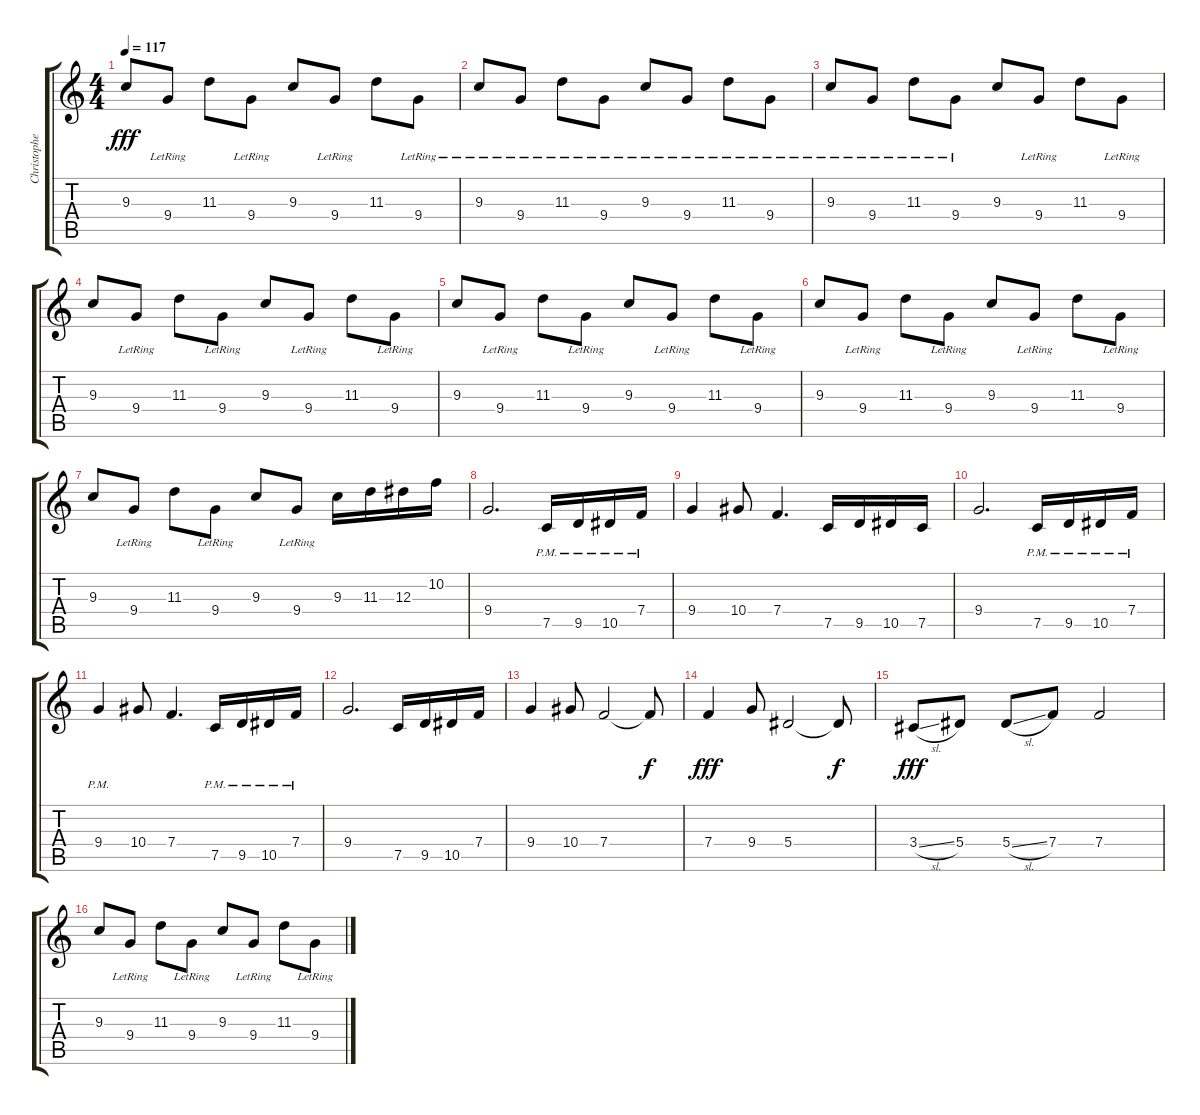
\track ("Christopher Amott (Lead Guitar)" "Christophe") {instrument distortionguitar}
\staff {score tabs}
\tuning (C4 G3 Eb3 Bb2 F2 C2) {hide}
\ts (4 4)
\tempo 117
\clef g2
\ks c
9.3.8{dy fff} 9.4{lr}.8 11.3.8 9.4{lr}.8 9.3.8 9.4{lr}.8 11.3.8 9.4{lr}.8 |
9.3{lr}.8 9.4{lr}.8 11.3{lr}.8 9.4{lr}.8 9.3{lr}.8 9.4{lr}.8 11.3{lr}.8 9.4{lr}.8 |
9.3{lr}.8 9.4{lr}.8 11.3{lr}.8 9.4{lr}.8 9.3.8 9.4{lr}.8 11.3.8 9.4{lr}.8 |
9.3.8 9.4{lr}.8 11.3.8 9.4{lr}.8 9.3.8 9.4{lr}.8 11.3.8 9.4{lr}.8 |
9.3.8 9.4{lr}.8 11.3.8 9.4{lr}.8 9.3.8 9.4{lr}.8 11.3.8 9.4{lr}.8 |
9.3.8 9.4{lr}.8 11.3.8 9.4{lr}.8 9.3.8 9.4{lr}.8 11.3.8 9.4{lr}.8 |
9.3.8 9.4{lr}.8 11.3.8 9.4{lr}.8 9.3.8 9.4{lr}.8 9.3.16{instrument distortionguitar} 11.3.16 12.3.16 10.2.16 |
9.4.2{d} 7.5{pm}.16 9.5{pm}.16 10.5{pm}.16 7.4{pm}.16 |
9.4.4 10.4.8 7.4.4{d} 7.5.16 9.5.16 10.5.16 7.5.16 |
9.4.2{d} 7.5{pm}.16 9.5{pm}.16 10.5{pm}.16 7.4{pm}.16 |
9.4{pm}.4 10.4.8 7.4.4{d} 7.5{pm}.16 9.5{pm}.16 10.5{pm}.16 7.4{pm}.16 |
9.4.2{d} 7.5.16 9.5.16 10.5.16 7.4.16 |
9.4.4 10.4.8 7.4.2 7.4{t}.8{dy f} |
7.4.4{dy fff} 9.4.8 5.4.2 5.4{t}.8{dy f} |
3.4{sl}.8{dy fff} 5.4.8 5.4{sl}.8 7.4.8 7.4.2 |
9.3.8 9.4{lr}.8 11.3.8 9.4{lr}.8 9.3.8 9.4{lr}.8 11.3.8 9.4{lr}.8
